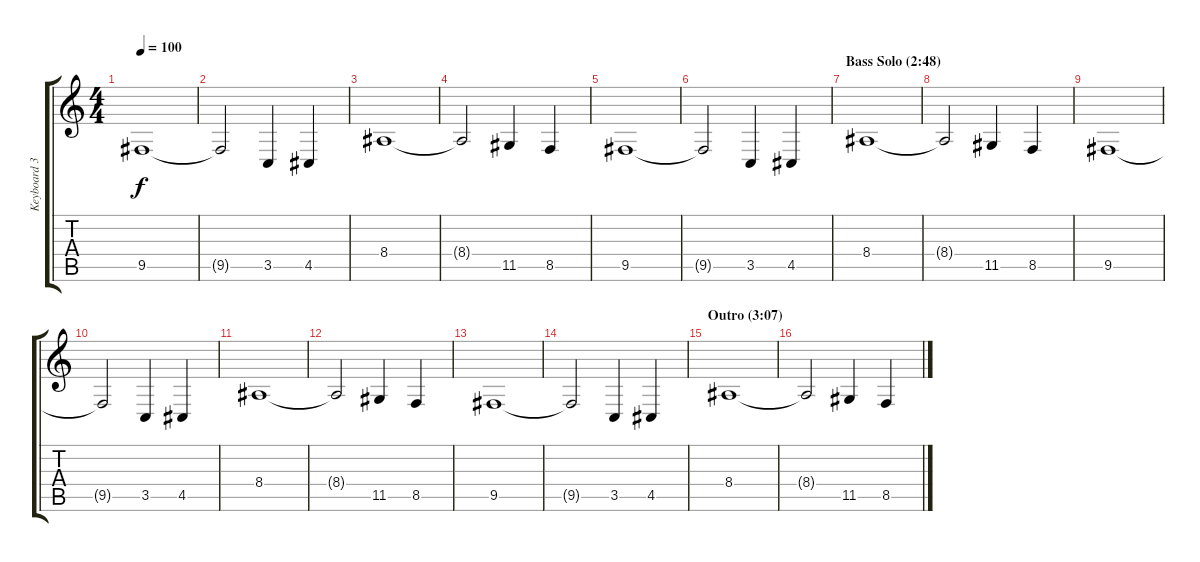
\track ("Keyboard 3" "Keyboard 3") {instrument synthstrings2}
\staff {score tabs}
\tuning (E4 B3 G3 D3 A2 C2) {hide}
\ts (4 4)
\tempo 100
\clef g2
\ks c
9.5.1{dy f} |
9.5{t}.2 3.5.4 4.5.4 |
8.4.1 |
8.4{t}.2 11.5.4 8.5.4 |
9.5.1 |
9.5{t}.2 3.5.4 4.5.4 |
\section ("" "Bass Solo (2:48)")
8.4.1 |
8.4{t}.2 11.5.4 8.5.4 |
9.5.1 |
9.5{t}.2 3.5.4 4.5.4 |
8.4.1 |
8.4{t}.2 11.5.4 8.5.4 |
9.5.1 |
9.5{t}.2 3.5.4 4.5.4 |
\section ("" "Outro (3:07)")
8.4.1 |
8.4{t}.2 11.5.4 8.5.4
